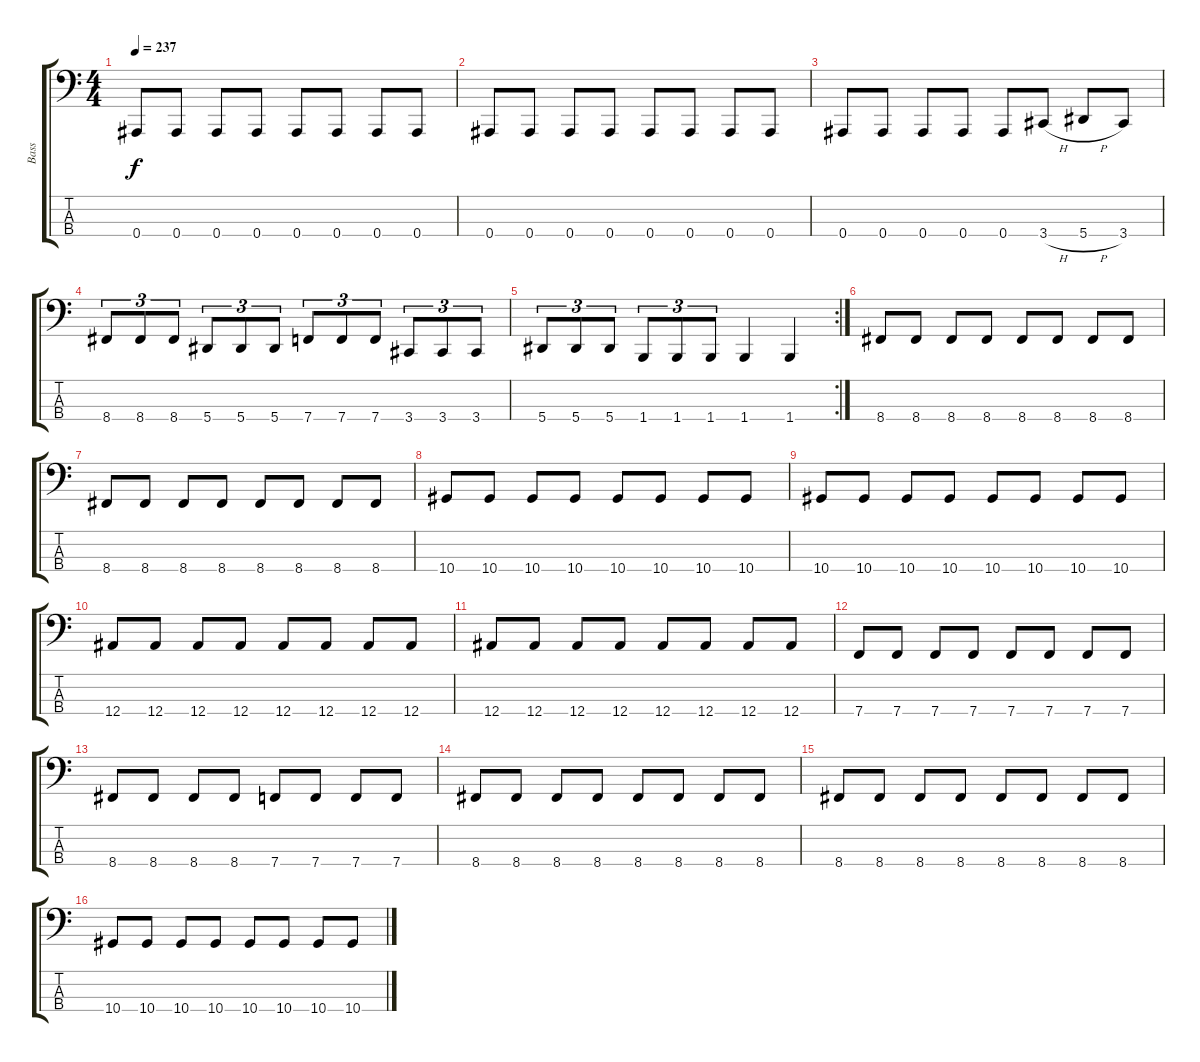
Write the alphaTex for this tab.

\track ("Bass" "Bass") {instrument electricbassfinger}
\staff {score tabs}
\tuning (Eb2 Bb1 F1 Bb0) {hide}
\ts (4 4)
\tempo 237
\clef f4
\ks c
0.4.8{dy f} 0.4.8 0.4.8 0.4.8 0.4.8 0.4.8 0.4.8 0.4.8 |
0.4.8 0.4.8 0.4.8 0.4.8 0.4.8 0.4.8 0.4.8 0.4.8 |
0.4.8 0.4.8 0.4.8 0.4.8 0.4.8 3.4{h}.8 5.4{h}.8 3.4.8 |
8.4.8{tu (3 2)} 8.4.8{tu (3 2)} 8.4.8{tu (3 2)} 5.4.8{tu (3 2)} 5.4.8{tu (3 2)} 5.4.8{tu (3 2)} 7.4.8{tu (3 2)} 7.4.8{tu (3 2)} 7.4.8{tu (3 2)} 3.4.8{tu (3 2)} 3.4.8{tu (3 2)} 3.4.8{tu (3 2)} |
\rc 2
5.4.8{tu (3 2)} 5.4.8{tu (3 2)} 5.4.8{tu (3 2)} 1.4.8{tu (3 2)} 1.4.8{tu (3 2)} 1.4.8{tu (3 2)} 1.4.4 1.4.4 |
8.4.8 8.4.8 8.4.8 8.4.8 8.4.8 8.4.8 8.4.8 8.4.8 |
8.4.8 8.4.8 8.4.8 8.4.8 8.4.8 8.4.8 8.4.8 8.4.8 |
10.4.8 10.4.8 10.4.8 10.4.8 10.4.8 10.4.8 10.4.8 10.4.8 |
10.4.8 10.4.8 10.4.8 10.4.8 10.4.8 10.4.8 10.4.8 10.4.8 |
12.4.8 12.4.8 12.4.8 12.4.8 12.4.8 12.4.8 12.4.8 12.4.8 |
12.4.8 12.4.8 12.4.8 12.4.8 12.4.8 12.4.8 12.4.8 12.4.8 |
7.4.8 7.4.8 7.4.8 7.4.8 7.4.8 7.4.8 7.4.8 7.4.8 |
8.4.8 8.4.8 8.4.8 8.4.8 7.4.8 7.4.8 7.4.8 7.4.8 |
8.4.8 8.4.8 8.4.8 8.4.8 8.4.8 8.4.8 8.4.8 8.4.8 |
8.4.8 8.4.8 8.4.8 8.4.8 8.4.8 8.4.8 8.4.8 8.4.8 |
10.4.8 10.4.8 10.4.8 10.4.8 10.4.8 10.4.8 10.4.8 10.4.8
